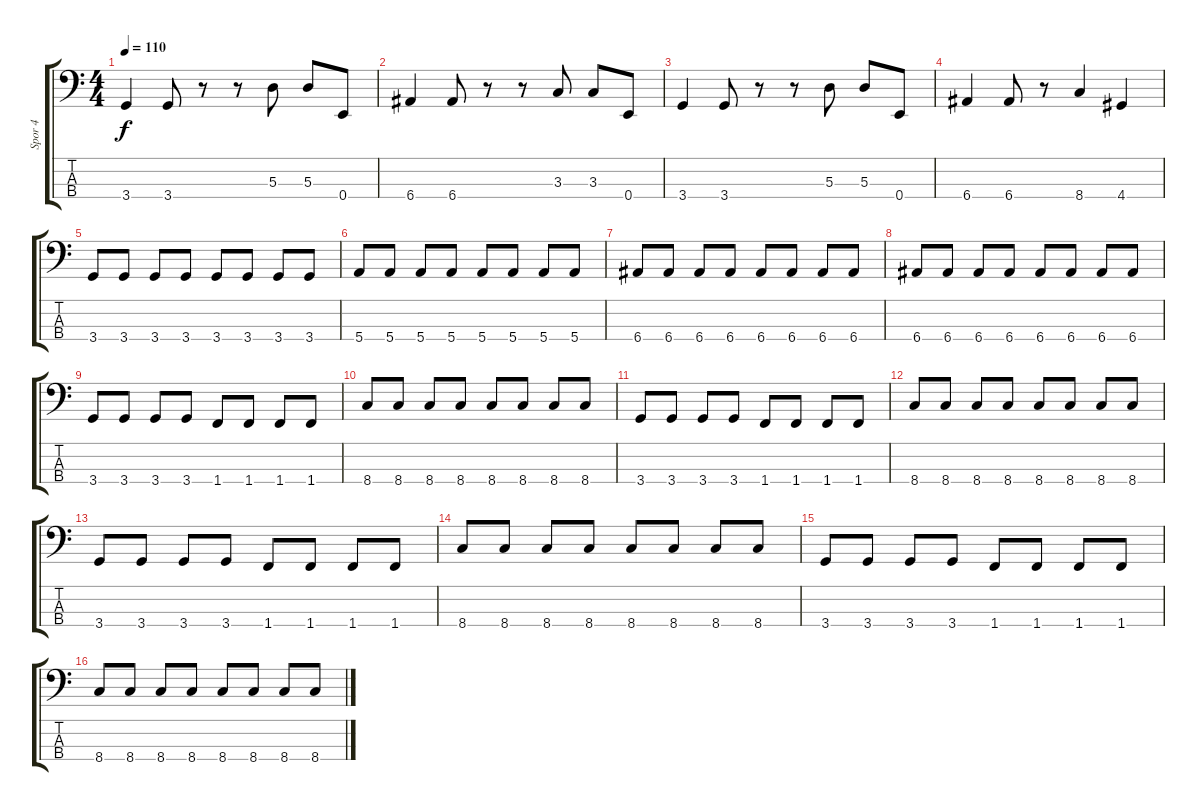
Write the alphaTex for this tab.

\track ("Spor 4" "Spor 4") {instrument electricbassfinger}
\staff {score tabs}
\tuning (G2 D2 A1 E1) {hide}
\ts (4 4)
\tempo 110
\clef f4
\ks c
3.4.4{dy f} 3.4.8 r.8 r.8 5.3.8 5.3.8 0.4.8 |
6.4.4 6.4.8 r.8 r.8 3.3.8 3.3.8 0.4.8 |
3.4.4 3.4.8 r.8 r.8 5.3.8 5.3.8 0.4.8 |
6.4.4 6.4.8 r.8 8.4.4 4.4.4 |
3.4.8 3.4.8 3.4.8 3.4.8 3.4.8 3.4.8 3.4.8 3.4.8 |
5.4.8 5.4.8 5.4.8 5.4.8 5.4.8 5.4.8 5.4.8 5.4.8 |
6.4.8 6.4.8 6.4.8 6.4.8 6.4.8 6.4.8 6.4.8 6.4.8 |
6.4.8 6.4.8 6.4.8 6.4.8 6.4.8 6.4.8 6.4.8 6.4.8 |
3.4.8 3.4.8 3.4.8 3.4.8 1.4.8 1.4.8 1.4.8 1.4.8 |
8.4.8 8.4.8 8.4.8 8.4.8 8.4.8 8.4.8 8.4.8 8.4.8 |
3.4.8 3.4.8 3.4.8 3.4.8 1.4.8 1.4.8 1.4.8 1.4.8 |
8.4.8 8.4.8 8.4.8 8.4.8 8.4.8 8.4.8 8.4.8 8.4.8 |
3.4.8 3.4.8 3.4.8 3.4.8 1.4.8 1.4.8 1.4.8 1.4.8 |
8.4.8 8.4.8 8.4.8 8.4.8 8.4.8 8.4.8 8.4.8 8.4.8 |
3.4.8 3.4.8 3.4.8 3.4.8 1.4.8 1.4.8 1.4.8 1.4.8 |
8.4.8 8.4.8 8.4.8 8.4.8 8.4.8 8.4.8 8.4.8 8.4.8
